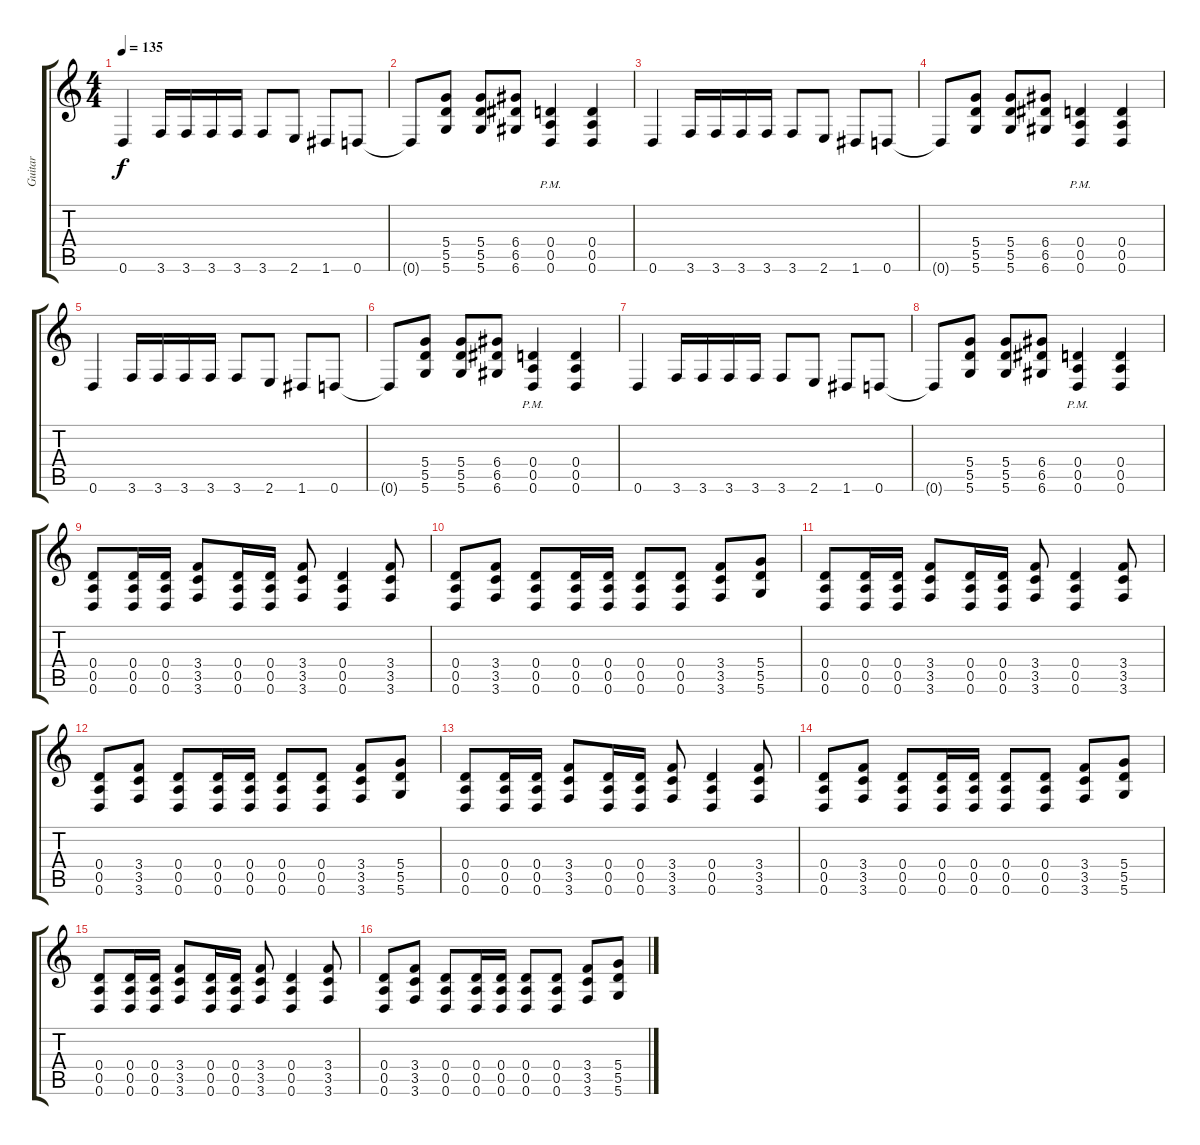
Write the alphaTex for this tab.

\track ("Guitar" "Guitar") {instrument overdrivenguitar}
\staff {score tabs}
\tuning (E4 B3 G3 D3 A2 D2) {hide}
\ts (4 4)
\tempo 135
\clef g2
\ks c
0.6.4{dy f} 3.6.16 3.6.16 3.6.16 3.6.16 3.6.8 2.6.8 1.6.8 0.6.8 |
0.6{t}.8 (5.4 5.5 5.6).8 (5.4 5.5 5.6).8 (6.4 6.5 6.6).8 (0.4 0.5 0.6{pm}).4 (0.4 0.5 0.6).4 |
0.6.4 3.6.16 3.6.16 3.6.16 3.6.16 3.6.8 2.6.8 1.6.8 0.6.8 |
0.6{t}.8 (5.4 5.5 5.6).8 (5.4 5.5 5.6).8 (6.4 6.5 6.6).8 (0.4 0.5 0.6{pm}).4 (0.4 0.5 0.6).4 |
0.6.4 3.6.16 3.6.16 3.6.16 3.6.16 3.6.8 2.6.8 1.6.8 0.6.8 |
0.6{t}.8 (5.4 5.5 5.6).8 (5.4 5.5 5.6).8 (6.4 6.5 6.6).8 (0.4 0.5 0.6{pm}).4 (0.4 0.5 0.6).4 |
0.6.4 3.6.16 3.6.16 3.6.16 3.6.16 3.6.8 2.6.8 1.6.8 0.6.8 |
0.6{t}.8 (5.4 5.5 5.6).8 (5.4 5.5 5.6).8 (6.4 6.5 6.6).8 (0.4 0.5 0.6{pm}).4 (0.4 0.5 0.6).4 |
(0.4 0.5 0.6).8 (0.4 0.5 0.6).16 (0.4 0.5 0.6).16 (3.4 3.5 3.6).8 (0.4 0.5 0.6).16 (0.4 0.5 0.6).16 (3.4 3.5 3.6).8 (0.4 0.5 0.6).4 (3.4 3.5 3.6).8 |
(0.4 0.5 0.6).8 (3.4 3.5 3.6).8 (0.4 0.5 0.6).8 (0.4 0.5 0.6).16 (0.4 0.5 0.6).16 (0.4 0.5 0.6).8 (0.4 0.5 0.6).8 (3.4 3.5 3.6).8 (5.4 5.5 5.6).8 |
(0.4 0.5 0.6).8 (0.4 0.5 0.6).16 (0.4 0.5 0.6).16 (3.4 3.5 3.6).8 (0.4 0.5 0.6).16 (0.4 0.5 0.6).16 (3.4 3.5 3.6).8 (0.4 0.5 0.6).4 (3.4 3.5 3.6).8 |
(0.4 0.5 0.6).8 (3.4 3.5 3.6).8 (0.4 0.5 0.6).8 (0.4 0.5 0.6).16 (0.4 0.5 0.6).16 (0.4 0.5 0.6).8 (0.4 0.5 0.6).8 (3.4 3.5 3.6).8 (5.4 5.5 5.6).8 |
(0.4 0.5 0.6).8 (0.4 0.5 0.6).16 (0.4 0.5 0.6).16 (3.4 3.5 3.6).8 (0.4 0.5 0.6).16 (0.4 0.5 0.6).16 (3.4 3.5 3.6).8 (0.4 0.5 0.6).4 (3.4 3.5 3.6).8 |
(0.4 0.5 0.6).8 (3.4 3.5 3.6).8 (0.4 0.5 0.6).8 (0.4 0.5 0.6).16 (0.4 0.5 0.6).16 (0.4 0.5 0.6).8 (0.4 0.5 0.6).8 (3.4 3.5 3.6).8 (5.4 5.5 5.6).8 |
(0.4 0.5 0.6).8 (0.4 0.5 0.6).16 (0.4 0.5 0.6).16 (3.4 3.5 3.6).8 (0.4 0.5 0.6).16 (0.4 0.5 0.6).16 (3.4 3.5 3.6).8 (0.4 0.5 0.6).4 (3.4 3.5 3.6).8 |
(0.4 0.5 0.6).8 (3.4 3.5 3.6).8 (0.4 0.5 0.6).8 (0.4 0.5 0.6).16 (0.4 0.5 0.6).16 (0.4 0.5 0.6).8 (0.4 0.5 0.6).8 (3.4 3.5 3.6).8 (5.4 5.5 5.6).8
